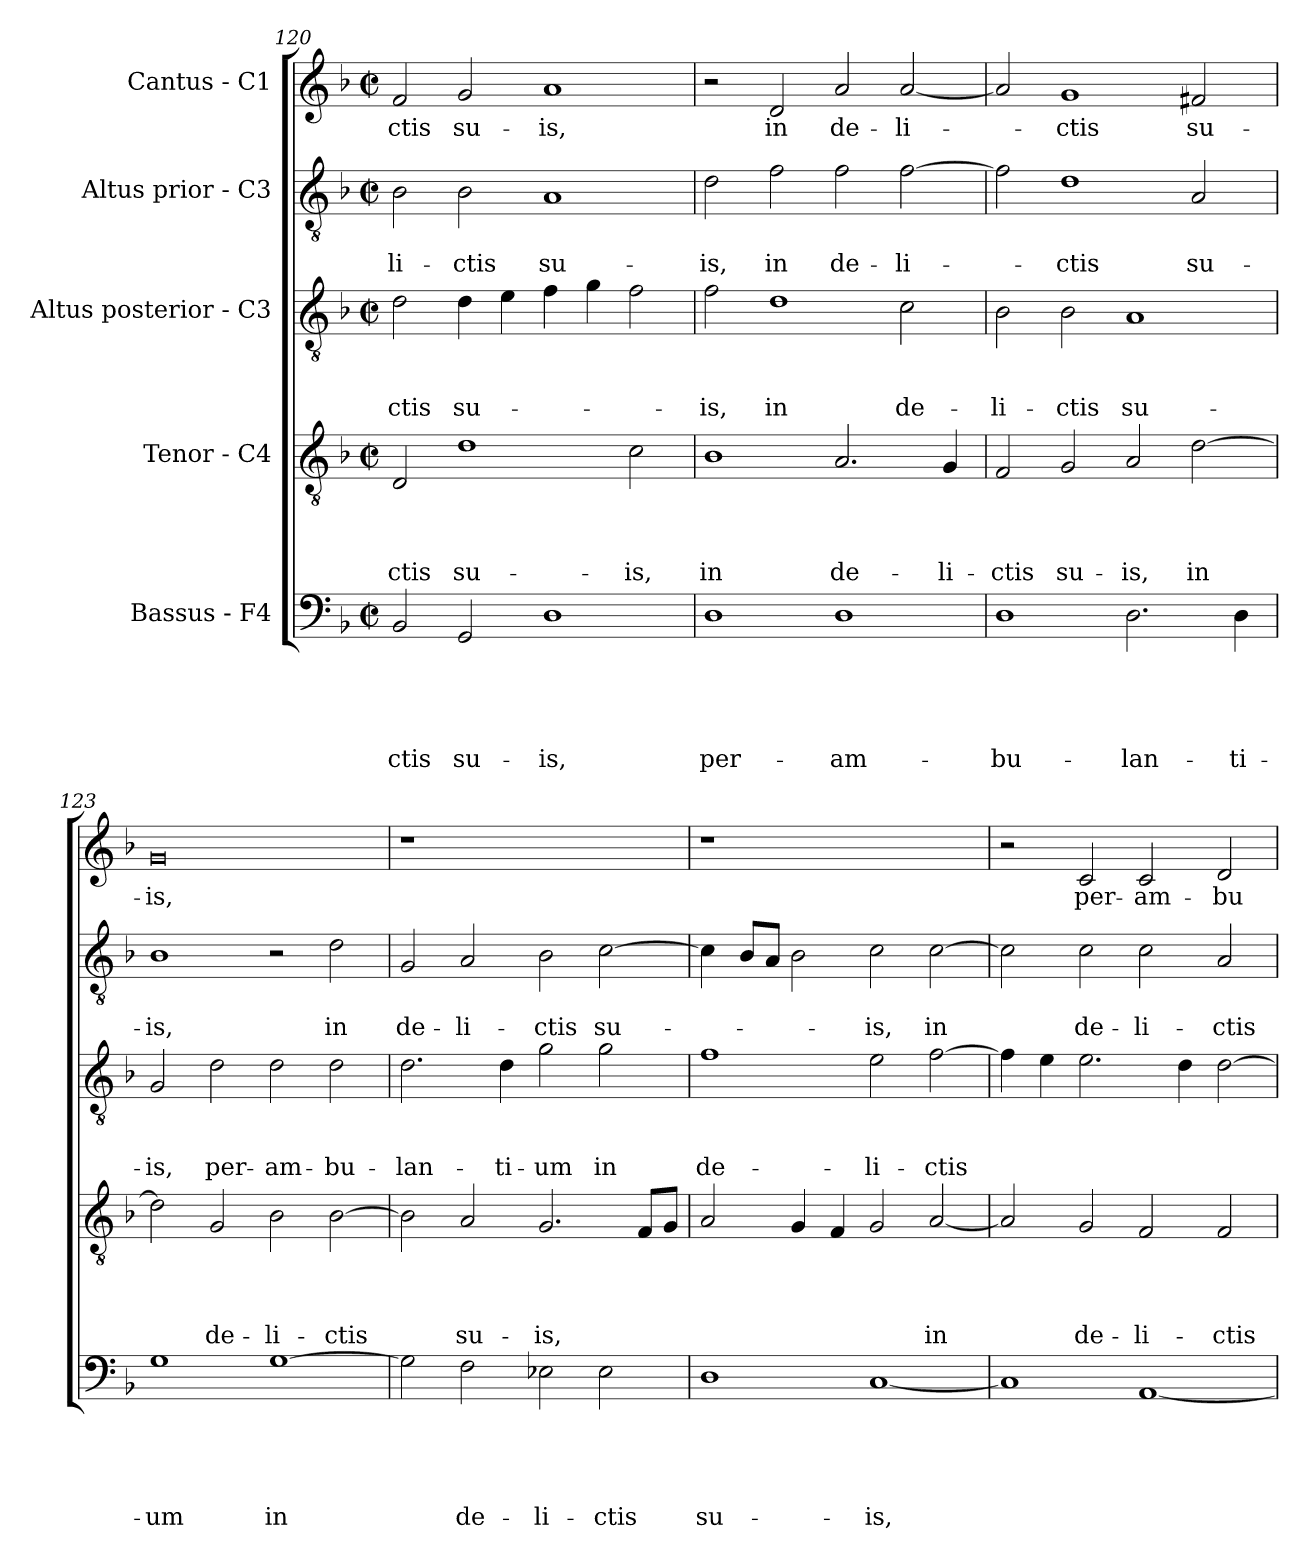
**kern	**text	**text	**text	**text	**text	**kern	**text	**text	**text	**text	**kern	**text	**text	**text	**kern	**text	**text	**kern	**text
*part5	*part5	*part5	*part5	*part5	*part5	*part4	*part4	*part4	*part4	*part4	*part3	*part3	*part3	*part3	*part2	*part2	*part2	*part1	*part1
*staff5	*staff5	*staff5	*staff5	*staff5	*staff5	*staff4	*staff4	*staff4	*staff4	*staff4	*staff3	*staff3	*staff3	*staff3	*staff2	*staff2	*staff2	*staff1	*staff1
*I"Bassus - F4	*	*	*	*	*	*I"Tenor - C4	*	*	*	*	*I"Altus posterior - C3	*	*	*	*I"Altus prior - C3	*	*	*I"Cantus - C1	*
*clefF4	*	*	*	*	*	*clefGv2	*	*	*	*	*clefGv2	*	*	*	*clefGv2	*	*	*clefG2	*
*k[b-]	*	*	*	*	*	*k[b-]	*	*	*	*	*k[b-]	*	*	*	*k[b-]	*	*	*k[b-]	*
*F:	*	*	*	*	*	*F:	*	*	*	*	*F:	*	*	*	*F:	*	*	*F:	*
*M2/2	*	*	*	*	*	*M2/2	*	*	*	*	*M2/2	*	*	*	*M2/2	*	*	*M2/2	*
*met(c|)	*	*	*	*	*	*met(c|)	*	*	*	*	*met(c|)	*	*	*	*met(c|)	*	*	*met(c|)	*
=120	=120	=120	=120	=120	=120	=120	=120	=120	=120	=120	=120	=120	=120	=120	=120	=120	=120	=120	=120
2BB-/	.	.	.	.	-ctis	2D/	.	.	.	-ctis	2d\	.	.	-ctis	2B-\	.	-li-	2f/	-ctis
2GG/	.	.	.	.	su-	1d	.	.	.	su-	4d\	.	.	su-	2B-\	.	-ctis	2g/	su-
.	.	.	.	.	.	.	.	.	.	.	4e\	.	.	.	.	.	.	.	.
1D	.	.	.	.	-is,	.	.	.	.	.	4f\	.	.	.	1A	.	su-	1a	-is,
.	.	.	.	.	.	.	.	.	.	.	4g\	.	.	.	.	.	.	.	.
.	.	.	.	.	.	2c\	.	.	.	-is,	2f\	.	.	.	.	.	.	.	.
=121	=121	=121	=121	=121	=121	=121	=121	=121	=121	=121	=121	=121	=121	=121	=121	=121	=121	=121	=121
1D	.	.	.	.	per-	1B-	.	.	.	in	2f\	.	.	-is,	2d\	.	-is,	2r	.
.	.	.	.	.	.	.	.	.	.	.	1d	.	.	in	2f\	.	in	2d/	in
1D	.	.	.	.	-am-	2.A/	.	.	.	de-	.	.	.	.	2f\	.	de-	2a/	de-
.	.	.	.	.	.	.	.	.	.	.	2c\	.	.	de-	[2f\	.	-li-	[2a/	-li-
.	.	.	.	.	.	4G/	.	.	.	-li-	.	.	.	.	.	.	.	.	.
=122	=122	=122	=122	=122	=122	=122	=122	=122	=122	=122	=122	=122	=122	=122	=122	=122	=122	=122	=122
1D	.	.	.	.	-bu-	2F/	.	.	.	-ctis	2B-\	.	.	-li-	2f\]	.	.	2a/]	.
.	.	.	.	.	.	2G/	.	.	.	su-	2B-\	.	.	-ctis	1d	.	-ctis	1g	-ctis
2.D\	.	.	.	.	-lan-	2A/	.	.	.	-is,	1A	.	.	su-	.	.	.	.	.
.	.	.	.	.	.	[2d\	.	.	.	in	.	.	.	.	2A/	.	su-	2f#X/	su-
4D\	.	.	.	.	-ti-	.	.	.	.	.	.	.	.	.	.	.	.	.	.
=123	=123	=123	=123	=123	=123	=123	=123	=123	=123	=123	=123	=123	=123	=123	=123	=123	=123	=123	=123
1G	.	.	.	.	-um	2d\]	.	.	.	.	2G/	.	.	-is,	1B-	.	-is,	0g	-is,
.	.	.	.	.	.	2G/	.	.	.	de-	2d\	.	.	per-	.	.	.	.	.
[1G	.	.	.	.	in	2B-\	.	.	.	-li-	2d\	.	.	-am-	2r	.	.	.	.
.	.	.	.	.	.	[2B-\	.	.	.	-ctis	2d\	.	.	-bu-	2d\	.	in	.	.
!!LO:PB:g=z
=124	=124	=124	=124	=124	=124	=124	=124	=124	=124	=124	=124	=124	=124	=124	=124	=124	=124	=124	=124
2G\]	.	.	.	.	.	2B-\]	.	.	.	.	2.d\	.	.	-lan-	2G/	.	de-	1r	.
2F\	.	.	.	.	de-	2A/	.	.	.	su-	.	.	.	.	2A/	.	-li-	.	.
.	.	.	.	.	.	.	.	.	.	.	4d\	.	.	-ti-	.	.	.	.	.
2E-X\	.	.	.	.	-li-	2.G/	.	.	.	-is,	2g\	.	.	-um	2B-\	.	-ctis	1ryy	.
2E-\	.	.	.	.	-ctis	.	.	.	.	.	2g\	.	.	in	[2c\	.	su-	.	.
.	.	.	.	.	.	8F/L	.	.	.	.	.	.	.	.	.	.	.	.	.
.	.	.	.	.	.	8G/J	.	.	.	.	.	.	.	.	.	.	.	.	.
=125	=125	=125	=125	=125	=125	=125	=125	=125	=125	=125	=125	=125	=125	=125	=125	=125	=125	=125	=125
1D	.	.	.	.	su-	2A/	.	.	.	.	1f	.	.	de-	4c\]	.	.	1r	.
.	.	.	.	.	.	.	.	.	.	.	.	.	.	.	8B-/L	.	.	.	.
.	.	.	.	.	.	.	.	.	.	.	.	.	.	.	8A/J	.	.	.	.
.	.	.	.	.	.	4G/	.	.	.	.	.	.	.	.	2B-\	.	.	.	.
.	.	.	.	.	.	4F/	.	.	.	.	.	.	.	.	.	.	.	.	.
[1C	.	.	.	.	-is,	2G/	.	.	.	.	2e\	.	.	-li-	2c\	.	-is,	1ryy	.
.	.	.	.	.	.	[2A/	.	.	.	in	[2f\	.	.	-ctis	[2c\	.	in	.	.
=126	=126	=126	=126	=126	=126	=126	=126	=126	=126	=126	=126	=126	=126	=126	=126	=126	=126	=126	=126
1C]	.	.	.	.	.	2A/]	.	.	.	.	4f\]	.	.	.	2c\]	.	.	2r	.
.	.	.	.	.	.	.	.	.	.	.	4e\	.	.	.	.	.	.	.	.
.	.	.	.	.	.	2G/	.	.	.	de-	2.e\	.	.	.	2c\	.	de-	2c/	per-
[1AA	.	.	.	.	.	2F/	.	.	.	-li-	.	.	.	.	2c\	.	-li-	2c/	-am-
.	.	.	.	.	.	.	.	.	.	.	4d\	.	.	.	.	.	.	.	.
.	.	.	.	.	.	2F/	.	.	.	-ctis	[2d\	.	.	.	2A/	.	-ctis	2d/	-bu-
=	=	=	=	=	=	=	=	=	=	=	=	=	=	=	=	=	=	=	=
*-	*-	*-	*-	*-	*-	*-	*-	*-	*-	*-	*-	*-	*-	*-	*-	*-	*-	*-	*-
